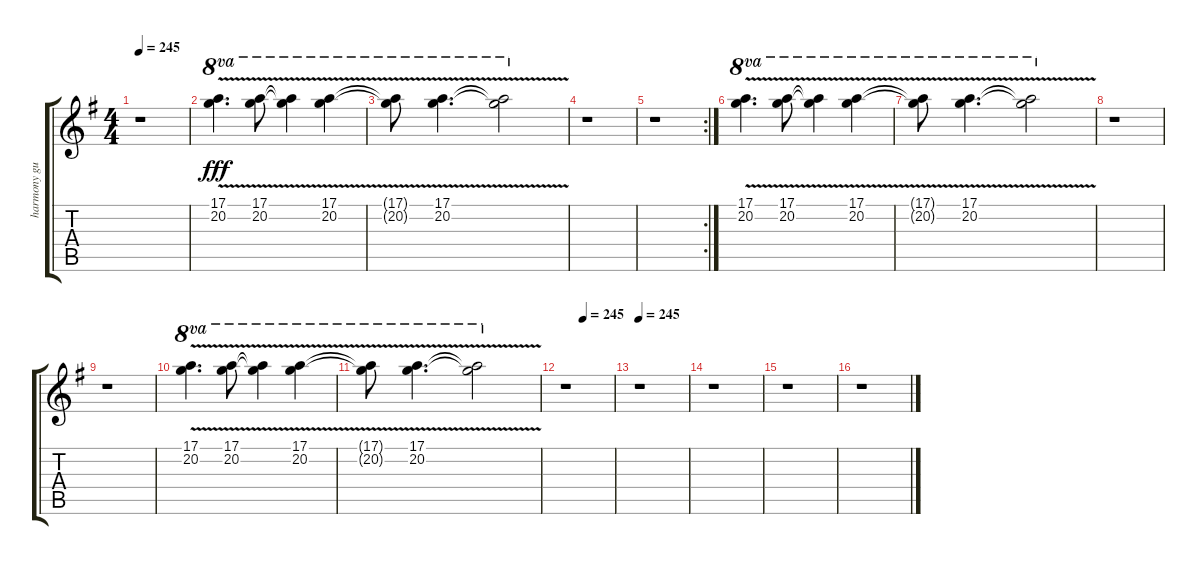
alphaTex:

\track ("harmony guitar" "harmony gu") {instrument distortionguitar}
\staff {score tabs}
\tuning (E4 B3 G3 D3 A2 E2) {hide}
\ts (4 4)
\tempo 245
\clef g2
\ks g
r.1{dy fff} |
(17.1{v} 20.2{v}).4{d ot 8va} (17.1{v} 20.2{v}).8{ot 8va} (17.1{v t} 20.2{v t}).4{ot 8va} (17.1{v} 20.2{v}).4{ot 8va} |
(17.1{v t} 20.2{v t}).8{ot 8va} (17.1{v} 20.2{v}).4{d ot 8va} (17.1{v t} 20.2{v t}).2{ot 8va} |
r.1 |
\rc 2
r.1 |
(17.1{v} 20.2{v}).4{d ot 8va} (17.1{v} 20.2{v}).8{ot 8va} (17.1{v t} 20.2{v t}).4{ot 8va} (17.1{v} 20.2{v}).4{ot 8va} |
(17.1{v t} 20.2{v t}).8{ot 8va} (17.1{v} 20.2{v}).4{d ot 8va} (17.1{v t} 20.2{v t}).2{ot 8va} |
r.1 |
r.1 |
(17.1{v} 20.2{v}).4{d ot 8va} (17.1{v} 20.2{v}).8{ot 8va} (17.1{v t} 20.2{v t}).4{ot 8va} (17.1{v} 20.2{v}).4{ot 8va} |
(17.1{v t} 20.2{v t}).8{ot 8va} (17.1{v} 20.2{v}).4{d ot 8va} (17.1{v t} 20.2{v t}).2{ot 8va} |
\tempo (245 0.375)
r.1 |
\tempo 245
r.1 |
r.1 |
r.1 |
r.1
